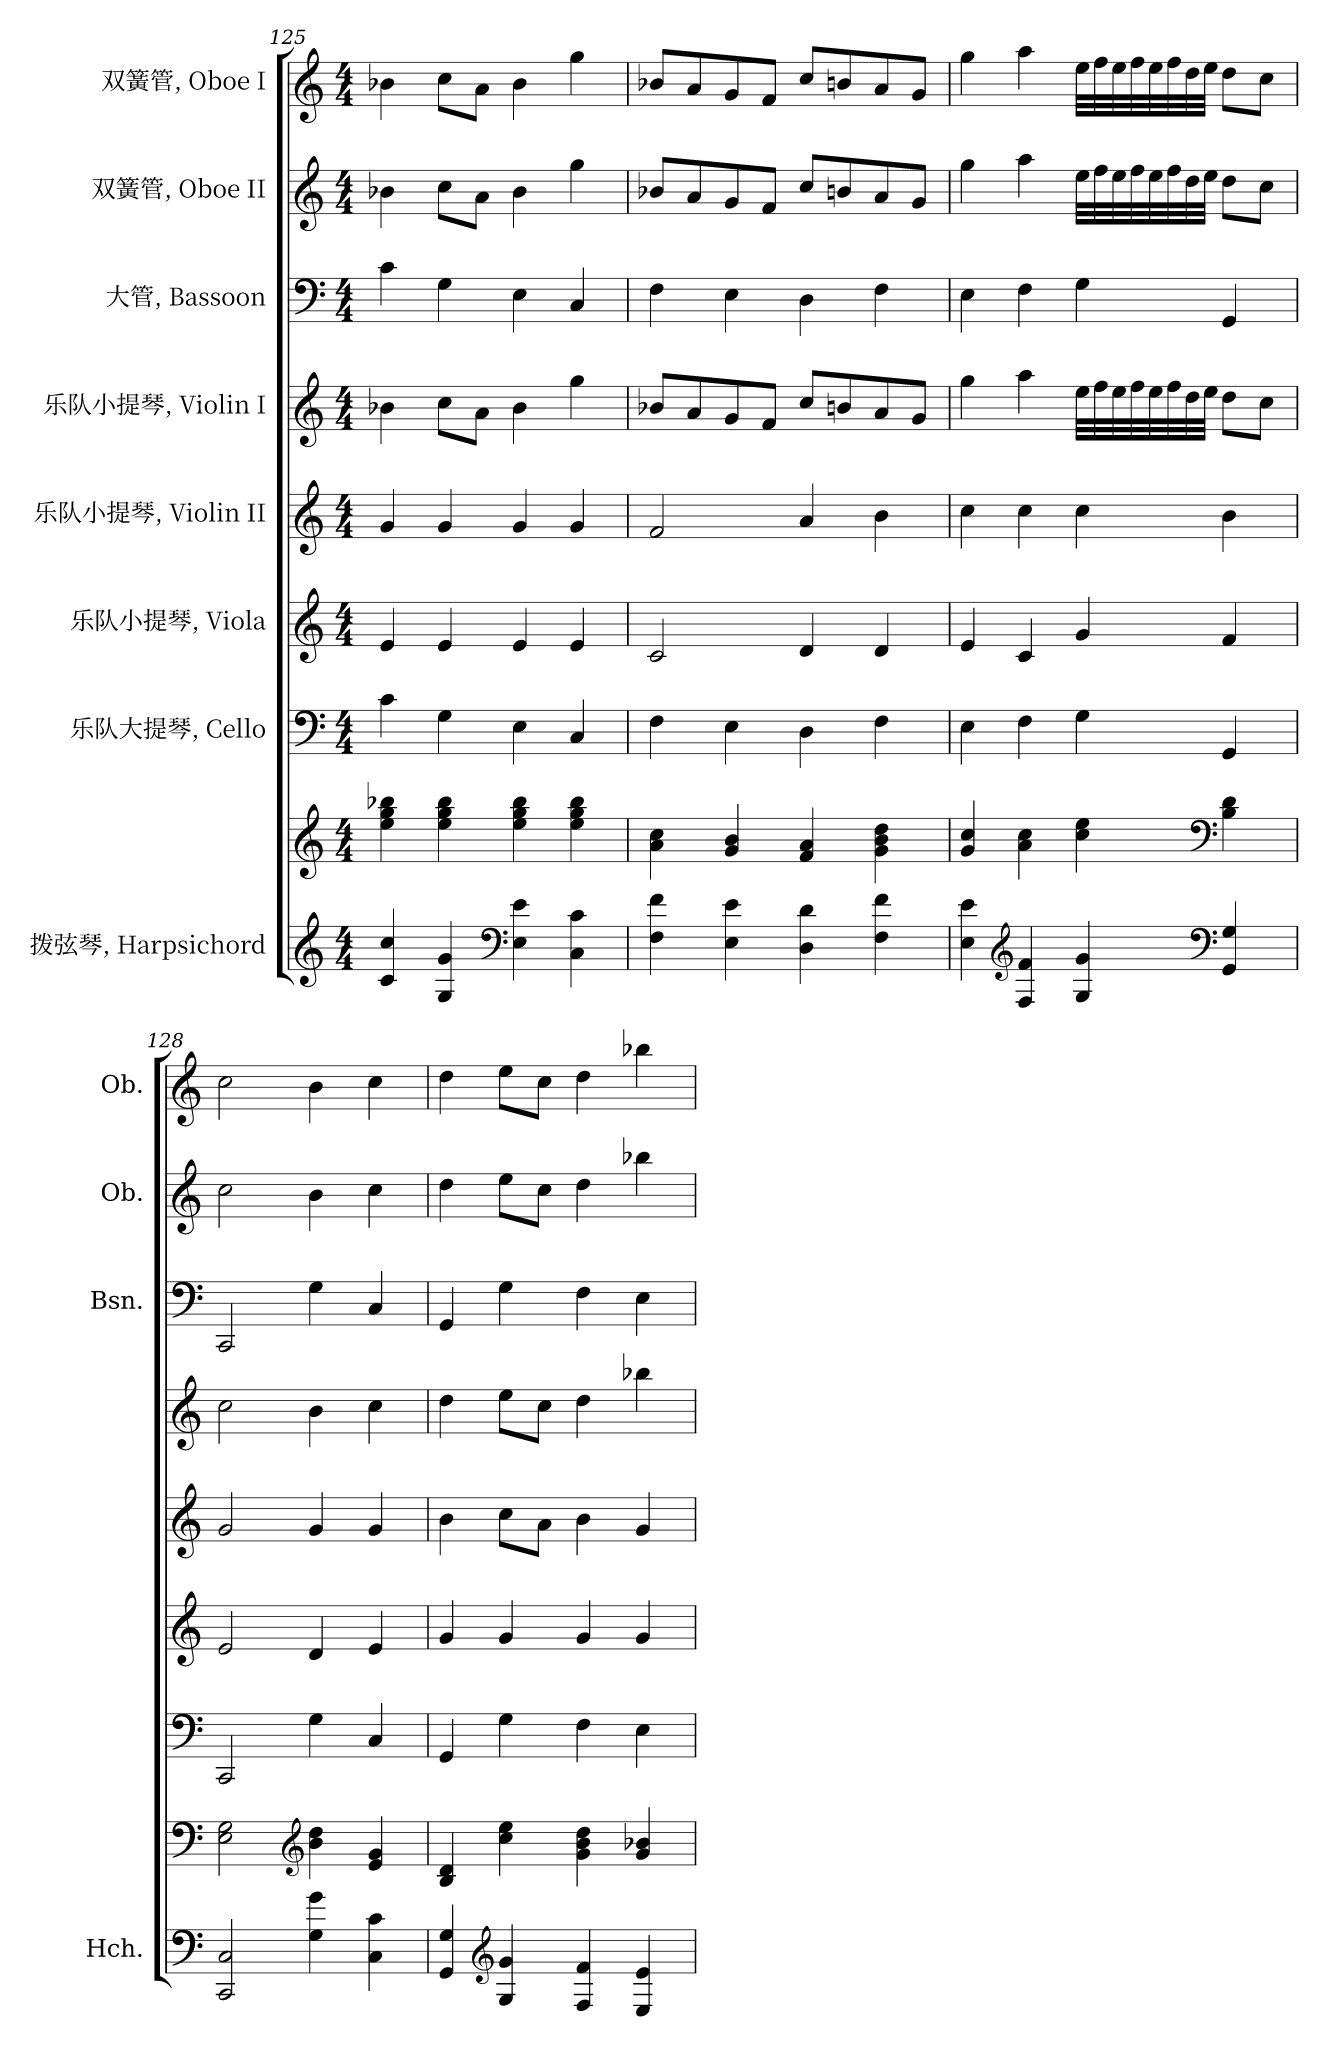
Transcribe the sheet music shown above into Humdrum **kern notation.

**kern	**kern	**kern	**kern	**kern	**kern	**kern	**kern	**kern
*part8	*part8	*part7	*part6	*part5	*part4	*part3	*part2	*part1
*staff9	*staff8	*staff7	*staff6	*staff5	*staff4	*staff3	*staff2	*staff1
*I"拨弦琴, Harpsichord	*	*I"乐队大提琴, Cello	*I"乐队小提琴, Viola	*I"乐队小提琴, Violin II	*I"乐队小提琴, Violin I	*I"大管, Bassoon	*I"双簧管, Oboe II	*I"双簧管, Oboe I
*I'Hch.	*	*	*	*	*	*I'Bsn.	*I'Ob.	*I'Ob.
*clefG2	*clefG2	*clefF4	*clefG2	*clefG2	*clefG2	*clefF4	*clefG2	*clefG2
*k[]	*k[]	*k[]	*k[]	*k[]	*k[]	*k[]	*k[]	*k[]
*M4/4	*M4/4	*M4/4	*M4/4	*M4/4	*M4/4	*M4/4	*M4/4	*M4/4
=125	=125	=125	=125	=125	=125	=125	=125	=125
4c/ 4cc/	4ee\ 4gg\ 4bb-X\	4c\	4e/	4g/	4b-X\	4c\	4b-X\	4b-X\
4G/ 4g/	4ee\ 4gg\ 4bb-\	4G\	4e/	4g/	8cc\L	4G\	8cc\L	8cc\L
.	.	.	.	.	8a\J	.	8a\J	8a\J
*clefF4	*	*	*	*	*	*	*	*
4E\ 4e\	4ee\ 4gg\ 4bb-\	4E\	4e/	4g/	4b-\	4E\	4b-\	4b-\
4C\ 4c\	4ee\ 4gg\ 4bb-\	4C/	4e/	4g/	4gg\	4C/	4gg\	4gg\
=126	=126	=126	=126	=126	=126	=126	=126	=126
4F\ 4f\	4a\ 4cc\	4F\	2c/	2f/	8b-X/L	4F\	8b-X/L	8b-X/L
.	.	.	.	.	8a/	.	8a/	8a/
4E\ 4e\	4g/ 4b/	4E\	.	.	8g/	4E\	8g/	8g/
.	.	.	.	.	8f/J	.	8f/J	8f/J
4D\ 4d\	4f/ 4a/	4D\	4d/	4a/	8cc/L	4D\	8cc/L	8cc/L
.	.	.	.	.	8bn/	.	8bn/	8bn/
4F\ 4f\	4g\ 4b\ 4dd\	4F\	4d/	4b\	8a/	4F\	8a/	8a/
.	.	.	.	.	8g/J	.	8g/J	8g/J
=127	=127	=127	=127	=127	=127	=127	=127	=127
4E\ 4e\	4g/ 4cc/	4E\	4e/	4cc\	4gg\	4E\	4gg\	4gg\
*clefG2	*	*	*	*	*	*	*	*
4F/ 4f/	4a\ 4cc\	4F\	4c/	4cc\	4aa\	4F\	4aa\	4aa\
4G/ 4g/	4cc\ 4ee\	4G\	4g/	4cc\	32ee\LLL	4G\	32ee\LLL	32ee\LLL
.	.	.	.	.	32ff\	.	32ff\	32ff\
.	.	.	.	.	32ee\	.	32ee\	32ee\
.	.	.	.	.	32ff\	.	32ff\	32ff\
.	.	.	.	.	32ee\	.	32ee\	32ee\
.	.	.	.	.	32ff\	.	32ff\	32ff\
.	.	.	.	.	32dd\	.	32dd\	32dd\
.	.	.	.	.	32ee\JJJ	.	32ee\JJJ	32ee\JJJ
*clefF4	*clefF4	*	*	*	*	*	*	*
4GG/ 4G/	4B\ 4d\	4GG/	4f/	4b\	8dd\L	4GG/	8dd\L	8dd\L
.	.	.	.	.	8cc\J	.	8cc\J	8cc\J
!!LO:PB:g=z
=128	=128	=128	=128	=128	=128	=128	=128	=128
2CC/ 2C/	2E\ 2G\	2CC/	2e/	2g/	2cc\	2CC/	2cc\	2cc\
*	*clefG2	*	*	*	*	*	*	*
4G\ 4g\	4b\ 4dd\	4G\	4d/	4g/	4b\	4G\	4b\	4b\
4C\ 4c\	4e/ 4g/	4C/	4e/	4g/	4cc\	4C/	4cc\	4cc\
=129	=129	=129	=129	=129	=129	=129	=129	=129
4GG/ 4G/	4B/ 4d/	4GG/	4g/	4b\	4dd\	4GG/	4dd\	4dd\
*clefG2	*	*	*	*	*	*	*	*
4G/ 4g/	4cc\ 4ee\	4G\	4g/	8cc\L	8ee\L	4G\	8ee\L	8ee\L
.	.	.	.	8a\J	8cc\J	.	8cc\J	8cc\J
4F/ 4f/	4g\ 4b\ 4dd\	4F\	4g/	4b\	4dd\	4F\	4dd\	4dd\
4E/ 4e/	4g/ 4b-X/	4E\	4g/	4g/	4bb-X\	4E\	4bb-X\	4bb-X\
=	=	=	=	=	=	=	=	=
*-	*-	*-	*-	*-	*-	*-	*-	*-
